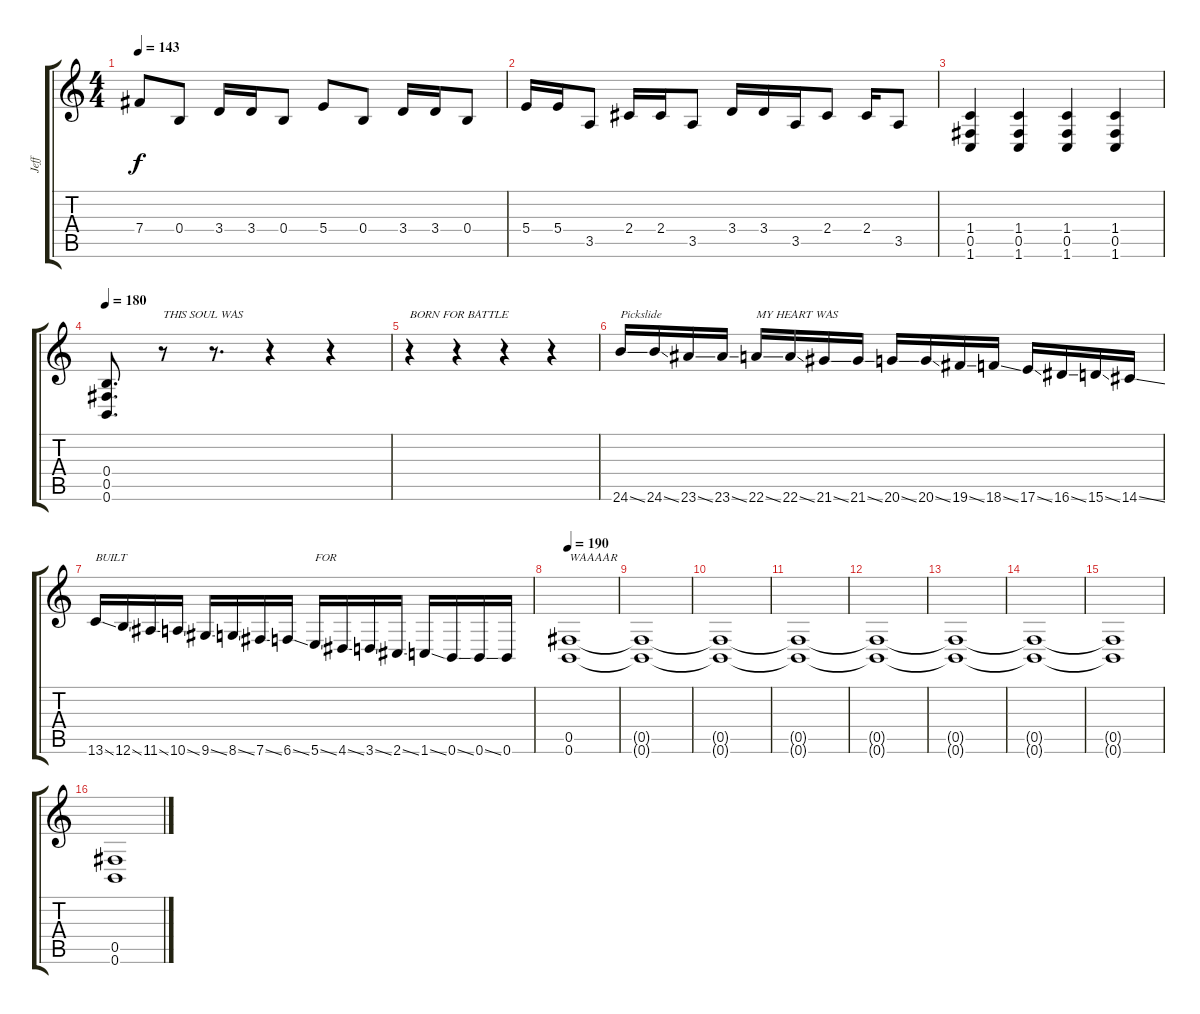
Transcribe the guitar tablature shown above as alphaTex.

\track ("Jeff" "Jeff") {instrument overdrivenguitar}
\staff {score tabs}
\tuning (Db4 Ab3 E3 B2 Gb2 B1) {hide}
\ts (4 4)
\tempo 143
\clef g2
\ks c
7.4.8{dy f} 0.4.8 3.4.16 3.4.16 0.4.8 5.4.8 0.4.8 3.4.16 3.4.16 0.4.8 |
5.4.16 5.4.16 3.5.8 2.4.16 2.4.16 3.5.8 3.4.16 3.4.16 3.5.16 2.4.8 2.4.16 3.5.8 |
(1.4 0.5 1.6).4 (1.4 0.5 1.6).4 (1.4 0.5 1.6).4 (1.4 0.5 1.6).4 |
\tempo 180
(0.4 0.5 0.6).8{d} r.8{txt "THIS SOUL WAS "} r.8{d} r.4 r.4 |
r.4{txt "BORN FOR BATTLE"} r.4 r.4 r.4 |
24.6{ss}.16{txt "Pickslide"} 24.6{ss}.16 23.6{ss}.16 23.6{ss}.16 22.6{ss}.16{txt "MY HEART WAS"} 22.6{ss}.16 21.6{ss}.16 21.6{ss}.16 20.6{ss}.16 20.6{ss}.16 19.6{ss}.16 18.6{ss}.16 17.6{ss}.16 16.6{ss}.16 15.6{ss}.16 14.6{ss}.16 |
13.6{ss}.16{txt "BUILT"} 12.6{ss}.16 11.6{ss}.16 10.6{ss}.16 9.6{ss}.16 8.6{ss}.16 7.6{ss}.16 6.6{ss}.16 5.6{ss}.16{txt "FOR"} 4.6{ss}.16 3.6{ss}.16 2.6{ss}.16 1.6{ss}.16 0.6{ss}.16 0.6{ss}.16 0.6.16 |
\tempo 190
(0.5 0.6).1{txt "WAAAAR"} |
(0.5{t} 0.6{t}).1 |
(0.5{t} 0.6{t}).1 |
(0.5{t} 0.6{t}).1 |
(0.5{t} 0.6{t}).1 |
(0.5{t} 0.6{t}).1 |
(0.5{t} 0.6{t}).1 |
(0.5{t} 0.6{t}).1 |
(0.5 0.6).1
